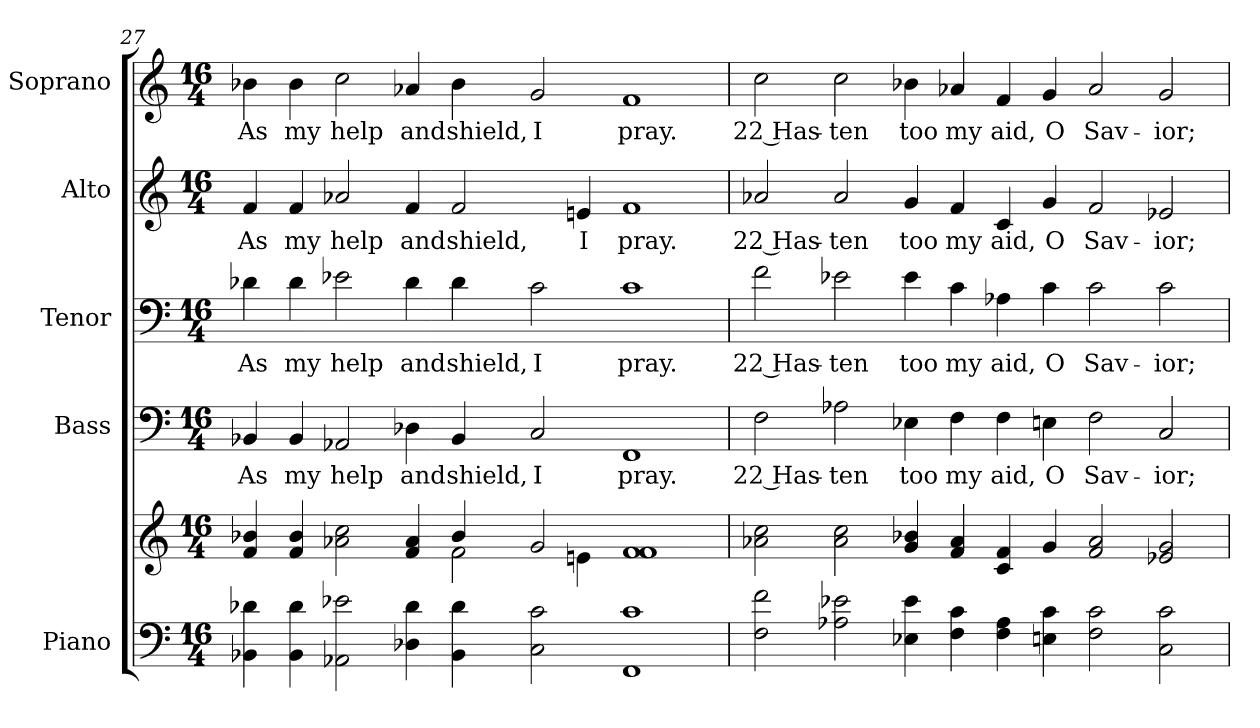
**kern	**kern	**kern	**text	**kern	**text	**kern	**text	**kern	**text
*part5	*part5	*part4	*part4	*part3	*part3	*part2	*part2	*part1	*part1
*staff6	*staff5	*staff4	*staff4	*staff3	*staff3	*staff2	*staff2	*staff1	*staff1
*I"Piano	*	*I"Bass	*	*I"Tenor	*	*I"Alto	*	*I"Soprano	*
*I'Pno.	*	*I'B.	*	*I'T.	*	*I'A.	*	*I'S.	*
*clefF4	*clefG2	*clefF4	*	*clefF4	*	*clefG2	*	*clefG2	*
*k[]	*k[]	*k[]	*	*k[]	*	*k[]	*	*k[]	*
*C:	*C:	*C:	*	*C:	*	*C:	*	*C:	*
*M16/4	*M16/4	*M16/4	*	*M16/4	*	*M16/4	*	*M16/4	*
=27	=27	=27	=27	=27	=27	=27	=27	=27	=27
*	*^	*	*	*	*	*	*	*	*
!	!	!	!	!LO:LY:b:color=#000000	!	!	!	!	!	!
!	!	!	!	!	!	!LO:LY:b:color=#000000	!	!	!	!
!	!	!	!	!	!	!	!	!LO:LY:b:color=#000000	!	!
!	!	!	!	!	!	!	!	!	!	!LO:LY:b:color=#000000
4BB-Xi\ 4d-Xi	4fi/ 4b-Xi	2ryy	4BB-Xi/	As	4d-Xi\	As	4fi/	As	4b-Xi\	As
!	!	!	!	!LO:LY:b:color=#000000	!	!	!	!	!	!
!	!	!	!	!	!	!LO:LY:b:color=#000000	!	!	!	!
!	!	!	!	!	!	!	!	!LO:LY:b:color=#000000	!	!
!	!	!	!	!	!	!	!	!	!	!LO:LY:b:color=#000000
4BB-i\ 4d-i	4fi/ 4b-i	.	4BB-i/	my	4d-i\	my	4fi/	my	4b-i\	my
!	!	!	!	!LO:LY:b:color=#000000	!	!	!	!	!	!
!	!	!	!	!	!	!LO:LY:b:color=#000000	!	!	!	!
!	!	!	!	!	!	!	!	!LO:LY:b:color=#000000	!	!
!	!	!	!	!	!	!	!	!	!	!LO:LY:b:color=#000000
2AA-Xi\ 2e-Xi	2a-Xi\ 2cci	2ryy	2AA-Xi/	help	2e-Xi\	help	2a-Xi/	help	2cci\	help
!	!	!	!	!LO:LY:b:color=#000000	!	!	!	!	!	!
!	!	!	!	!	!	!LO:LY:b:color=#000000	!	!	!	!
!	!	!	!	!	!	!	!	!LO:LY:b:color=#000000	!	!
!	!	!	!	!	!	!	!	!	!	!LO:LY:b:color=#000000
4D-Xi\ 4d-i	4fi/ 4a-i	4ryy	4D-Xi\	and	4d-i\	and	4fi/	and	4a-Xi/	and
!	!	!	!	!LO:LY:b:color=#000000	!	!	!	!	!	!
!	!	!	!	!	!	!LO:LY:b:color=#000000	!	!	!	!
!	!	!	!	!	!	!	!	!LO:LY:b:color=#000000	!	!
!	!	!	!	!	!	!	!	!	!	!LO:LY:b:color=#000000
4BB-i\ 4d-i	4b-i/	2fi\	4BB-i/	shield,	4d-i\	shield,	2fi/	shield,	4b-i\	shield,
!	!	!	!	!LO:LY:b:color=#000000	!	!	!	!	!	!
!	!	!	!	!	!	!LO:LY:b:color=#000000	!	!	!	!
!	!	!	!	!	!	!	!	!	!	!LO:LY:b:color=#000000
2Ci\ 2ci	2gi/	.	2Ci/	I	2ci\	I	.	.	2gi/	I
!	!	!	!	!	!	!	!	!LO:LY:b:color=#000000	!	!
.	.	4eni\	.	.	.	.	4eni/	I	.	.
!	!	!	!	!LO:LY:b:color=#000000	!	!	!	!	!	!
!	!	!	!	!	!	!LO:LY:b:color=#000000	!	!	!	!
!	!	!	!	!	!	!	!	!LO:LY:b:color=#000000	!	!
!	!	!	!	!	!	!	!	!	!	!LO:LY:b:color=#000000
1FFi 1ci	1fi 1fi	1ryy	1FFi	pray.	1ci	pray.	1fi	pray.	1fi	pray.
*	*v	*v	*	*	*	*	*	*	*	*
=28	=28	=28	=28	=28	=28	=28	=28	=28	=28
*	*^	*	*	*	*	*	*	*	*
!	!	!	!	!LO:LY:b:color=#000000	!	!	!	!	!	!
*	*v	*v	*	*	*	*	*	*	*	*
*	*^	*	*	*	*	*	*	*	*
!	!	!	!	!	!	!LO:LY:b:color=#000000	!	!	!	!
*	*v	*v	*	*	*	*	*	*	*	*
*	*^	*	*	*	*	*	*	*	*
!	!	!	!	!	!	!	!	!LO:LY:b:color=#000000	!	!
*	*v	*v	*	*	*	*	*	*	*	*
*	*^	*	*	*	*	*	*	*	*
!	!	!	!	!	!	!	!	!	!	!LO:LY:b:color=#000000
*	*v	*v	*	*	*	*	*	*	*	*
2Fi\ 2fi	2a-Xi\ 2cci	2Fi\	22 Has-	2fi\	22 Has-	2a-Xi/	22 Has-	2cci\	22 Has-
!	!	!	!LO:LY:b:color=#000000	!	!	!	!	!	!
!	!	!	!	!	!LO:LY:b:color=#000000	!	!	!	!
!	!	!	!	!	!	!	!LO:LY:b:color=#000000	!	!
!	!	!	!	!	!	!	!	!	!LO:LY:b:color=#000000
2A-Xi\ 2e-Xi	2a-i\ 2cci	2A-Xi\	-ten	2e-Xi\	-ten	2a-i/	-ten	2cci\	-ten
!	!	!	!LO:LY:b:color=#000000	!	!	!	!	!	!
!	!	!	!	!	!LO:LY:b:color=#000000	!	!	!	!
!	!	!	!	!	!	!	!LO:LY:b:color=#000000	!	!
!	!	!	!	!	!	!	!	!	!LO:LY:b:color=#000000
4E-Xi\ 4e-i	4gi/ 4b-Xi	4E-Xi\	too	4e-i\	too	4gi/	too	4b-Xi\	too
!	!	!	!LO:LY:b:color=#000000	!	!	!	!	!	!
!	!	!	!	!	!LO:LY:b:color=#000000	!	!	!	!
!	!	!	!	!	!	!	!LO:LY:b:color=#000000	!	!
!	!	!	!	!	!	!	!	!	!LO:LY:b:color=#000000
4Fi\ 4ci	4fi/ 4a-i	4Fi\	my	4ci\	my	4fi/	my	4a-Xi/	my
!	!	!	!LO:LY:b:color=#000000	!	!	!	!	!	!
!	!	!	!	!	!LO:LY:b:color=#000000	!	!	!	!
!	!	!	!	!	!	!	!LO:LY:b:color=#000000	!	!
!	!	!	!	!	!	!	!	!	!LO:LY:b:color=#000000
4Fi\ 4A-i	4ci/ 4fi	4Fi\	aid,	4A-Xi\	aid,	4ci/	aid,	4fi/	aid,
!	!	!	!LO:LY:b:color=#000000	!	!	!	!	!	!
!	!	!	!	!	!LO:LY:b:color=#000000	!	!	!	!
!	!	!	!	!	!	!	!LO:LY:b:color=#000000	!	!
!	!	!	!	!	!	!	!	!	!LO:LY:b:color=#000000
4Eni\ 4ci	4gi/	4Eni\	O	4ci\	O	4gi/	O	4gi/	O
!	!	!	!LO:LY:b:color=#000000	!	!	!	!	!	!
!	!	!	!	!	!LO:LY:b:color=#000000	!	!	!	!
!	!	!	!	!	!	!	!LO:LY:b:color=#000000	!	!
!	!	!	!	!	!	!	!	!	!LO:LY:b:color=#000000
2Fi\ 2ci	2fi/ 2a-i	2Fi\	Sav-	2ci\	Sav-	2fi/	Sav-	2a-i/	Sav-
!	!	!	!LO:LY:b:color=#000000	!	!	!	!	!	!
!	!	!	!	!	!LO:LY:b:color=#000000	!	!	!	!
!	!	!	!	!	!	!	!LO:LY:b:color=#000000	!	!
!	!	!	!	!	!	!	!	!	!LO:LY:b:color=#000000
2Ci\ 2ci	2e-Xi/ 2gi	2Ci/	-ior;	2ci\	-ior;	2e-Xi/	-ior;	2gi/	-ior;
=	=	=	=	=	=	=	=	=	=
*-	*-	*-	*-	*-	*-	*-	*-	*-	*-
